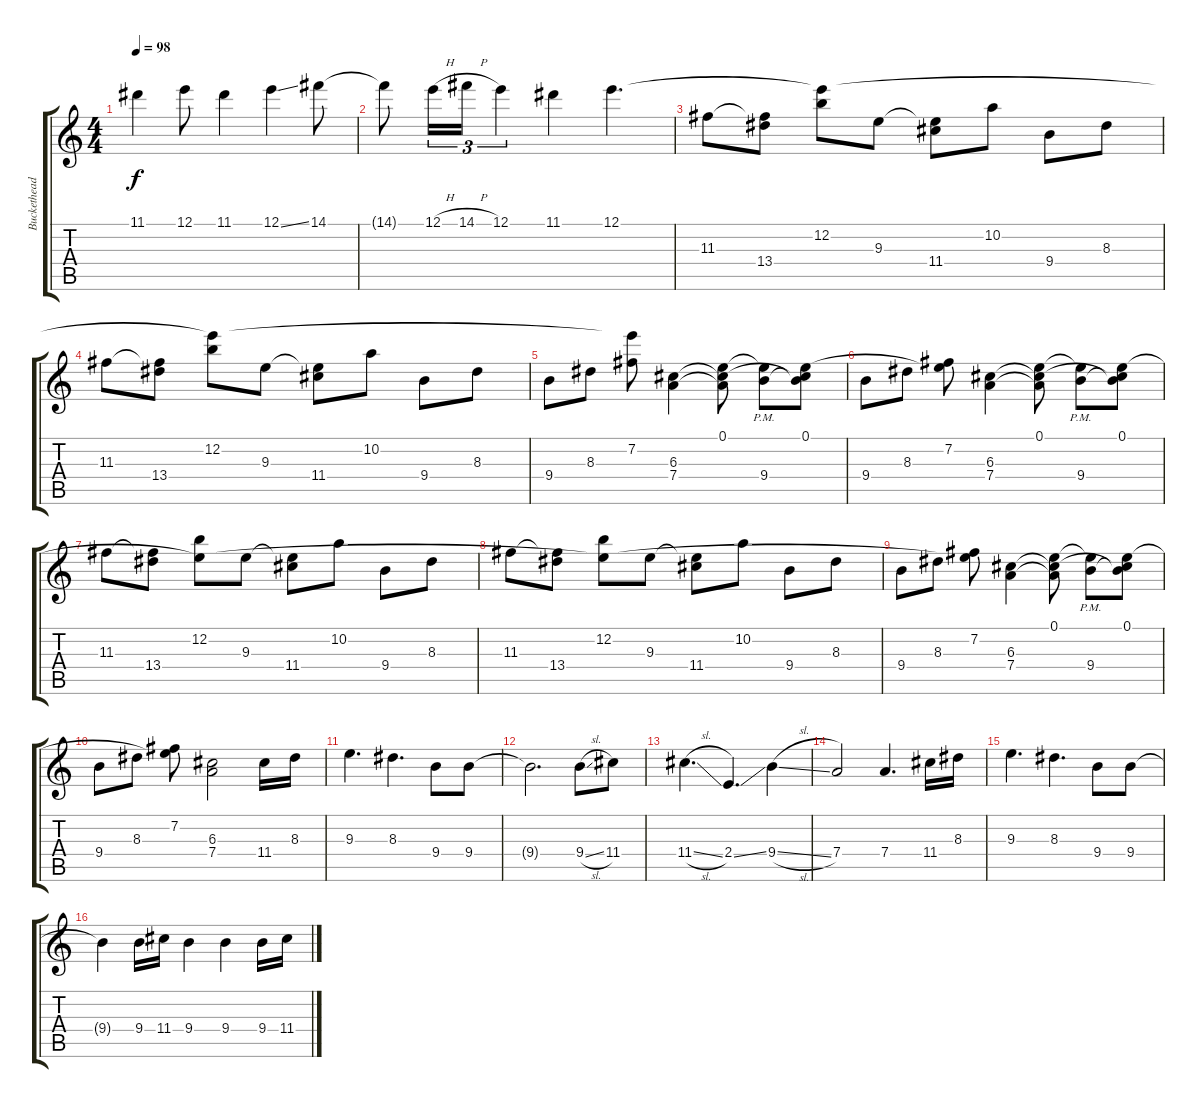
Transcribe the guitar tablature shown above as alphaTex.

\track ("Buckethead" "Buckethead") {instrument distortionguitar}
\staff {score tabs}
\tuning (E4 B3 G3 D3 A2 E2) {hide}
\ts (4 4)
\tempo 98
\clef g2
\ks c
11.1.4{dy f} 12.1.8 11.1.4 12.1{ss}.4 14.1.8 |
14.1{t}.8 12.1{h}.16{tu (3 2)} 14.1{h}.16{tu (3 2)} 12.1.4{tu (3 2)} 11.1.4 12.1.4{d} |
11.3.8{volume 16 instrument distortionguitar} (11.3{t} 13.4).8 (12.1{t} 12.2).8 9.3.8 (9.3{t} 11.4).8 10.2.8 9.4.8 8.3.8 |
11.3.8{volume 16 instrument distortionguitar} (11.3{t} 13.4).8 (12.1{t} 12.2).8 9.3.8 (9.3{t} 11.4).8 10.2.8 9.4.8 8.3.8 |
9.4.8 8.3.8 (12.1{t} 7.2).8 (6.3 7.4).4 (0.1 6.3{t} 7.4{t}).8 (0.1{t} 9.4{pm}).8 (0.1 6.3{t} 9.4{t}).8 |
9.4.8 8.3.8 (0.1{t} 7.2).8 (6.3 7.4).4 (0.1 6.3{t} 7.4{t}).8 (0.1{t} 9.4{pm}).8 (0.1 6.3{t} 9.4{t}).8 |
11.3.8{volume 16 instrument distortionguitar} (11.3{t} 13.4).8 (0.1{t} 12.2).8 9.3.8 (9.3{t} 11.4).8 10.2.8 9.4.8 8.3.8 |
11.3.8{volume 16 instrument distortionguitar} (11.3{t} 13.4).8 (0.1{t} 12.2).8 9.3.8 (9.3{t} 11.4).8 10.2.8 9.4.8 8.3.8 |
9.4.8 8.3.8 (0.1{t} 7.2).8 (6.3 7.4).4 (0.1 6.3{t} 7.4{t}).8 (0.1{t} 9.4{pm}).8 (0.1 6.3{t} 9.4{t}).8 |
9.4.8 8.3.8 (0.1{t} 7.2).8 (6.3 7.4).2 11.4.16 8.3.16 |
9.3.4{d} 8.3.4{d} 9.4.8 9.4.8 |
9.4{t}.2{d} 9.4{sl}.8 11.4.8 |
11.4{sl}.4{d} 2.4{ss}.4{d} 9.4{sl}.4 |
7.4.2 7.4.4{d} 11.4.16 8.3.16 |
9.3.4{d} 8.3.4{d} 9.4.8 9.4.8 |
9.4{t}.4 9.4.16 11.4.16 9.4.4 9.4.4 9.4.16 11.4.16
